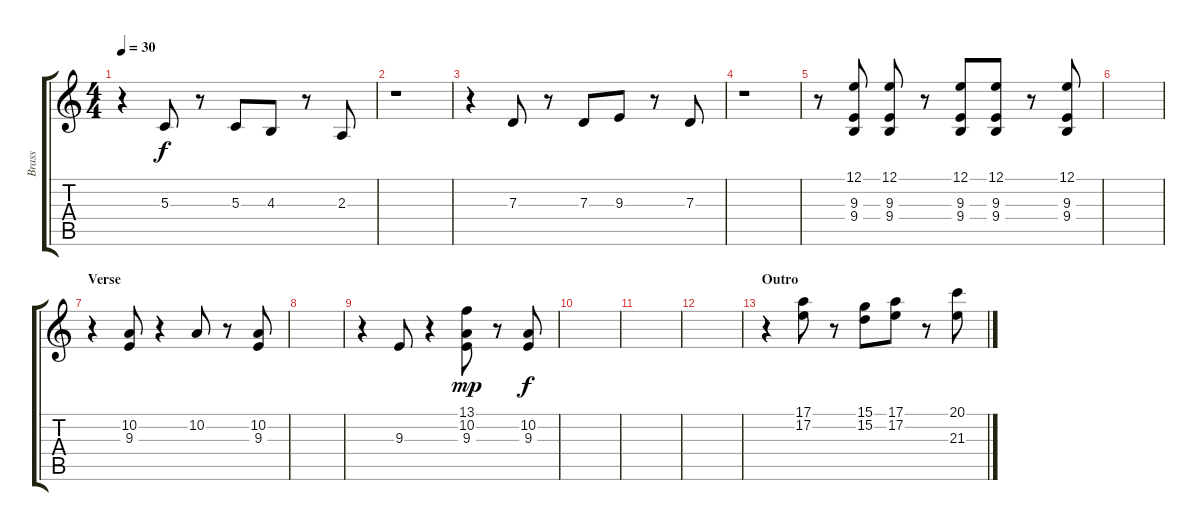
\track ("Brass" "Brass") {instrument brasssection}
\staff {score tabs}
\tuning (E4 B3 G3 D3 A2 E2) {hide}
\ts (4 4)
\tempo 30
\clef g2
\ks c
r.4{dy f} 5.3.8 r.8 5.3.8 4.3.8 r.8 2.3.8 |
r.1 |
r.4 7.3.8 r.8 7.3.8 9.3.8 r.8 7.3.8 |
r.1 |
r.8 (12.1 9.3 9.4).8 (12.1 9.3 9.4).8 r.8 (12.1 9.3 9.4).8 (12.1 9.3 9.4).8 r.8 (12.1 9.3 9.4).8 |
|
\section ("" "Verse")
r.4 (10.2 9.3).8 r.4 10.2.8 r.8 (10.2 9.3).8 |
|
r.4 9.3.8 r.4 (13.1 10.2 9.3).8{dy mp} r.8 (10.2 9.3).8{dy f} |
|
|
|
\section ("" "Outro")
r.4 (17.1 17.2).8 r.8 (15.1 15.2).8 (17.1 17.2).8 r.8 (20.1 21.3).8
